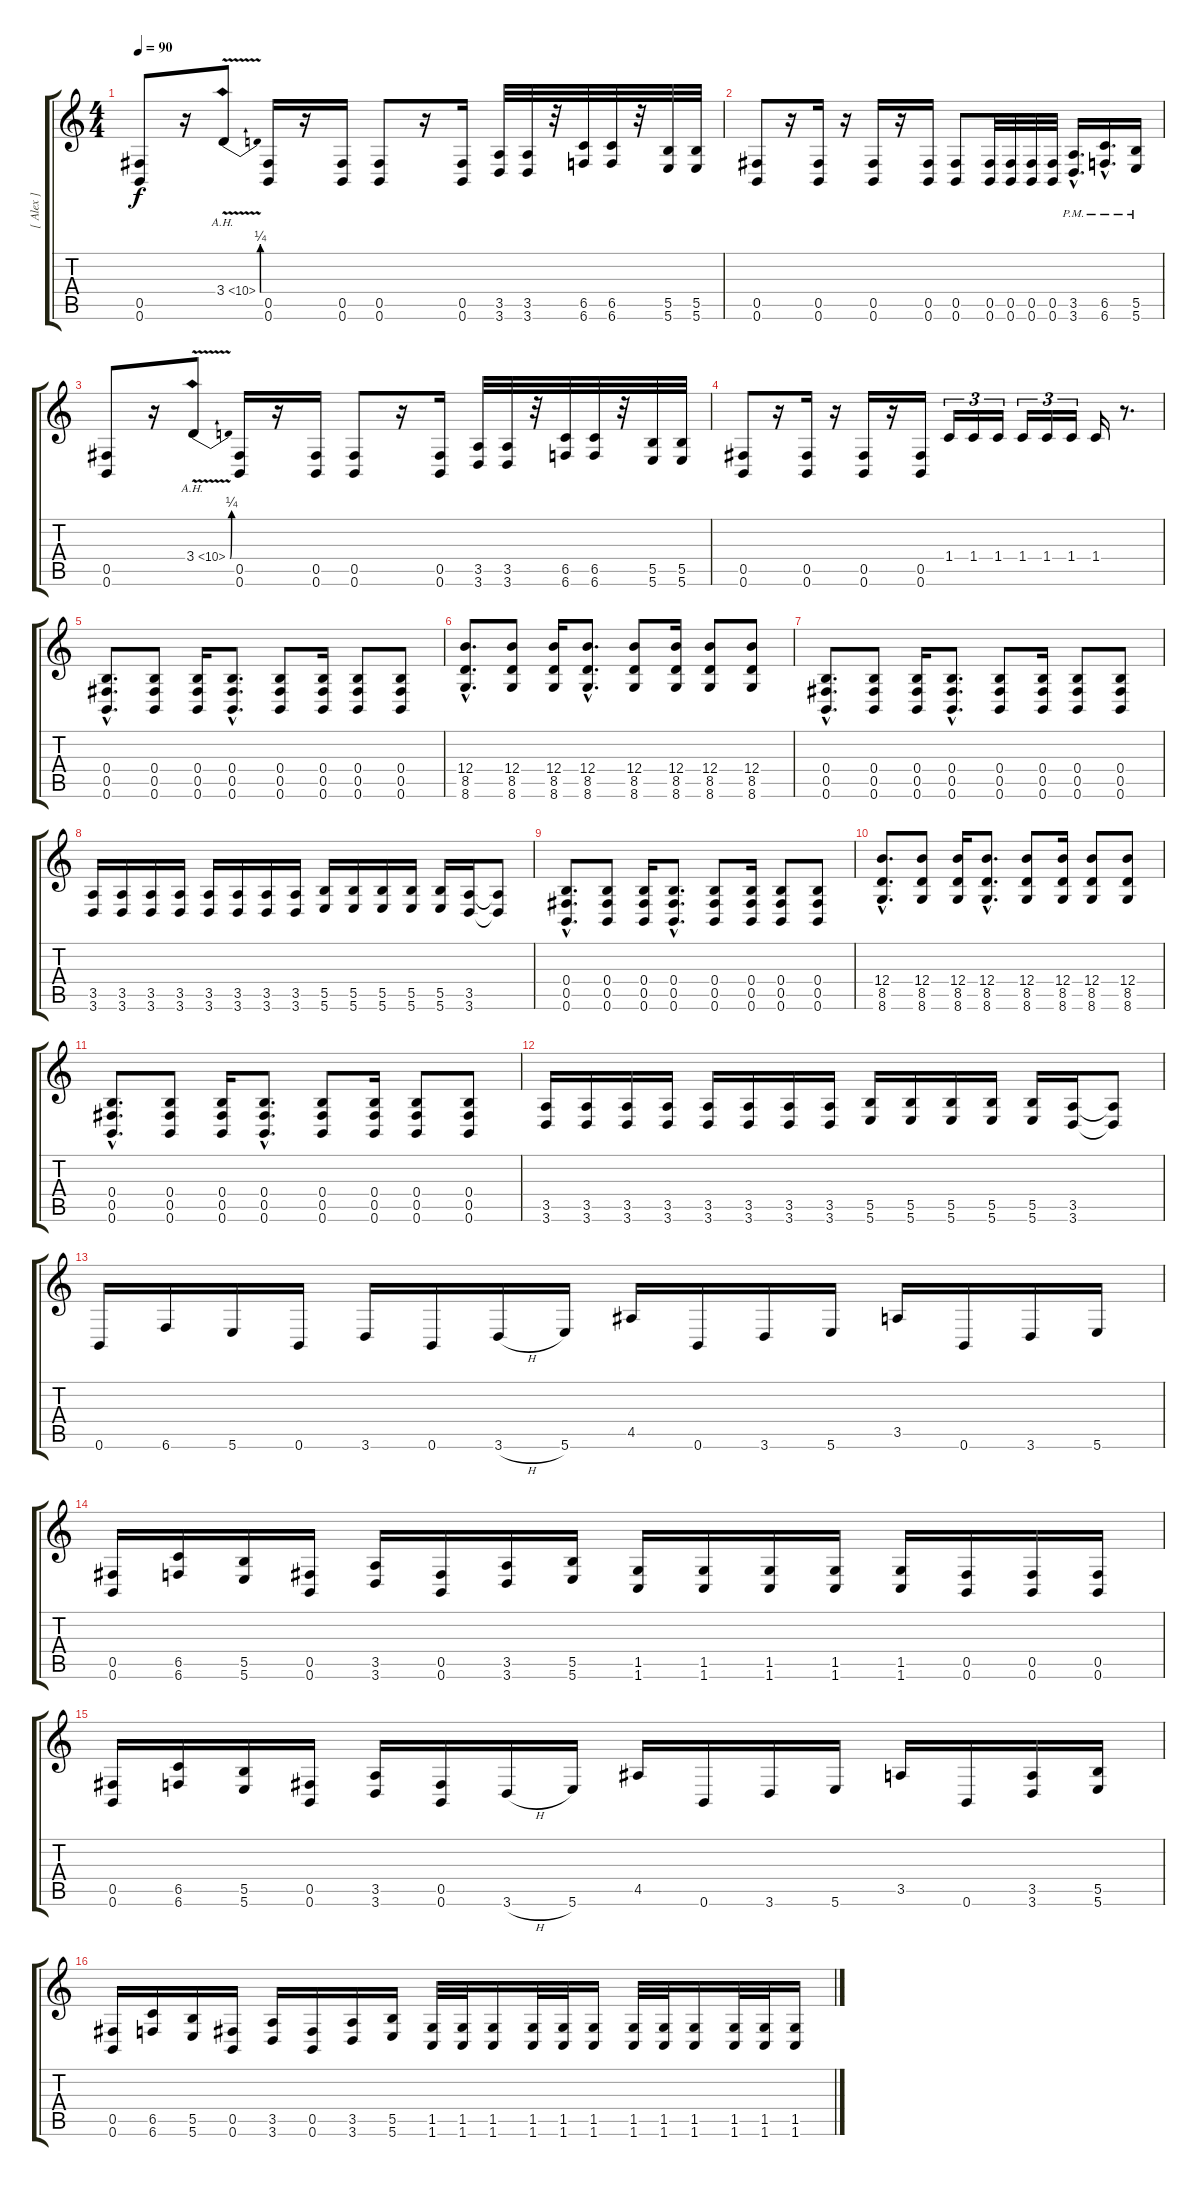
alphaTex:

\track ("[ Alex ]" "[ Alex ]") {instrument distortionguitar}
\staff {score tabs}
\tuning (Db4 Ab3 E3 B2 Gb2 B1) {hide}
\ts (4 4)
\tempo 90
\clef g2
\ks c
(0.5 0.6).8{dy f} r.16 3.4{be (bend 0 0 60 1) ah 7 v}.8 (0.5 0.6).16 r.16 (0.5 0.6).16 (0.5 0.6).8 r.16 (0.5 0.6).16 (3.5 3.6).32 (3.5 3.6).32 r.32 (6.5 6.6).32 (6.5 6.6).32 r.32 (5.5 5.6).32 (5.5 5.6).32 |
(0.5 0.6).8 r.16 (0.5 0.6).16 r.16 (0.5 0.6).16 r.16 (0.5 0.6).16 (0.5 0.6).8 (0.5 0.6).32 (0.5 0.6).32 (0.5 0.6).32 (0.5 0.6).32 (3.5{hac pm} 3.6{hac pm}).16{d} (6.5{hac pm} 6.6{hac pm}).16{d} (5.5{pm} 5.6{pm}).16 |
(0.5 0.6).8 r.16 3.4{be (bend 0 0 60 1) ah 7 v}.8 (0.5 0.6).16 r.16 (0.5 0.6).16 (0.5 0.6).8 r.16 (0.5 0.6).16 (3.5 3.6).32 (3.5 3.6).32 r.32 (6.5 6.6).32 (6.5 6.6).32 r.32 (5.5 5.6).32 (5.5 5.6).32 |
(0.5 0.6).8 r.16 (0.5 0.6).16 r.16 (0.5 0.6).16 r.16 (0.5 0.6).16 1.4.16{tu (3 2)} 1.4.16{tu (3 2)} 1.4.16{tu (3 2)} 1.4.16{tu (3 2)} 1.4.16{tu (3 2)} 1.4.16{tu (3 2)} 1.4.16 r.8{d} |
(0.4{hac} 0.5{hac} 0.6{hac}).8{d} (0.4 0.5 0.6).8 (0.4 0.5 0.6).16 (0.4{hac} 0.5{hac} 0.6{hac}).8{d} (0.4 0.5 0.6).8 (0.4 0.5 0.6).16 (0.4 0.5 0.6).8 (0.4 0.5 0.6).8 |
(12.4{hac} 8.5{hac} 8.6{hac}).8{d} (12.4 8.5 8.6).8 (12.4 8.5 8.6).16 (12.4{hac} 8.5{hac} 8.6{hac}).8{d} (12.4 8.5 8.6).8 (12.4 8.5 8.6).16 (12.4 8.5 8.6).8 (12.4 8.5 8.6).8 |
(0.4{hac} 0.5{hac} 0.6{hac}).8{d} (0.4 0.5 0.6).8 (0.4 0.5 0.6).16 (0.4{hac} 0.5{hac} 0.6{hac}).8{d} (0.4 0.5 0.6).8 (0.4 0.5 0.6).16 (0.4 0.5 0.6).8 (0.4 0.5 0.6).8 |
(3.5 3.6).16 (3.5 3.6).16 (3.5 3.6).16 (3.5 3.6).16 (3.5 3.6).16 (3.5 3.6).16 (3.5 3.6).16 (3.5 3.6).16 (5.5 5.6).16 (5.5 5.6).16 (5.5 5.6).16 (5.5 5.6).16 (5.5 5.6).16 (3.5 3.6).16 (3.5{t} 3.6{t}).8 |
(0.4{hac} 0.5{hac} 0.6{hac}).8{d} (0.4 0.5 0.6).8 (0.4 0.5 0.6).16 (0.4{hac} 0.5{hac} 0.6{hac}).8{d} (0.4 0.5 0.6).8 (0.4 0.5 0.6).16 (0.4 0.5 0.6).8 (0.4 0.5 0.6).8 |
(12.4{hac} 8.5{hac} 8.6{hac}).8{d} (12.4 8.5 8.6).8 (12.4 8.5 8.6).16 (12.4{hac} 8.5{hac} 8.6{hac}).8{d} (12.4 8.5 8.6).8 (12.4 8.5 8.6).16 (12.4 8.5 8.6).8 (12.4 8.5 8.6).8 |
(0.4{hac} 0.5{hac} 0.6{hac}).8{d} (0.4 0.5 0.6).8 (0.4 0.5 0.6).16 (0.4{hac} 0.5{hac} 0.6{hac}).8{d} (0.4 0.5 0.6).8 (0.4 0.5 0.6).16 (0.4 0.5 0.6).8 (0.4 0.5 0.6).8 |
(3.5 3.6).16 (3.5 3.6).16 (3.5 3.6).16 (3.5 3.6).16 (3.5 3.6).16 (3.5 3.6).16 (3.5 3.6).16 (3.5 3.6).16 (5.5 5.6).16 (5.5 5.6).16 (5.5 5.6).16 (5.5 5.6).16 (5.5 5.6).16 (3.5 3.6).16 (3.5{t} 3.6{t}).8 |
0.6.16 6.6.16 5.6.16 0.6.16 3.6.16 0.6.16 3.6{h}.16 5.6.16 4.5.16 0.6.16 3.6.16 5.6.16 3.5.16 0.6.16 3.6.16 5.6.16 |
(0.5 0.6).16 (6.5 6.6).16 (5.5 5.6).16 (0.5 0.6).16 (3.5 3.6).16 (0.5 0.6).16 (3.5 3.6).16 (5.5 5.6).16 (1.5 1.6).16 (1.5 1.6).16 (1.5 1.6).16 (1.5 1.6).16 (1.5 1.6).16 (0.5 0.6).16 (0.5 0.6).16 (0.5 0.6).16 |
(0.5 0.6).16 (6.5 6.6).16 (5.5 5.6).16 (0.5 0.6).16 (3.5 3.6).16 (0.5 0.6).16 3.6{h}.16 5.6.16 4.5.16 0.6.16 3.6.16 5.6.16 3.5.16 0.6.16 (3.5 3.6).16 (5.5 5.6).16 |
(0.5 0.6).16 (6.5 6.6).16 (5.5 5.6).16 (0.5 0.6).16 (3.5 3.6).16 (0.5 0.6).16 (3.5 3.6).16 (5.5 5.6).16 (1.5 1.6).32 (1.5 1.6).32 (1.5 1.6).16 (1.5 1.6).32 (1.5 1.6).32 (1.5 1.6).16 (1.5 1.6).32 (1.5 1.6).32 (1.5 1.6).16 (1.5 1.6).32 (1.5 1.6).32 (1.5 1.6).16
